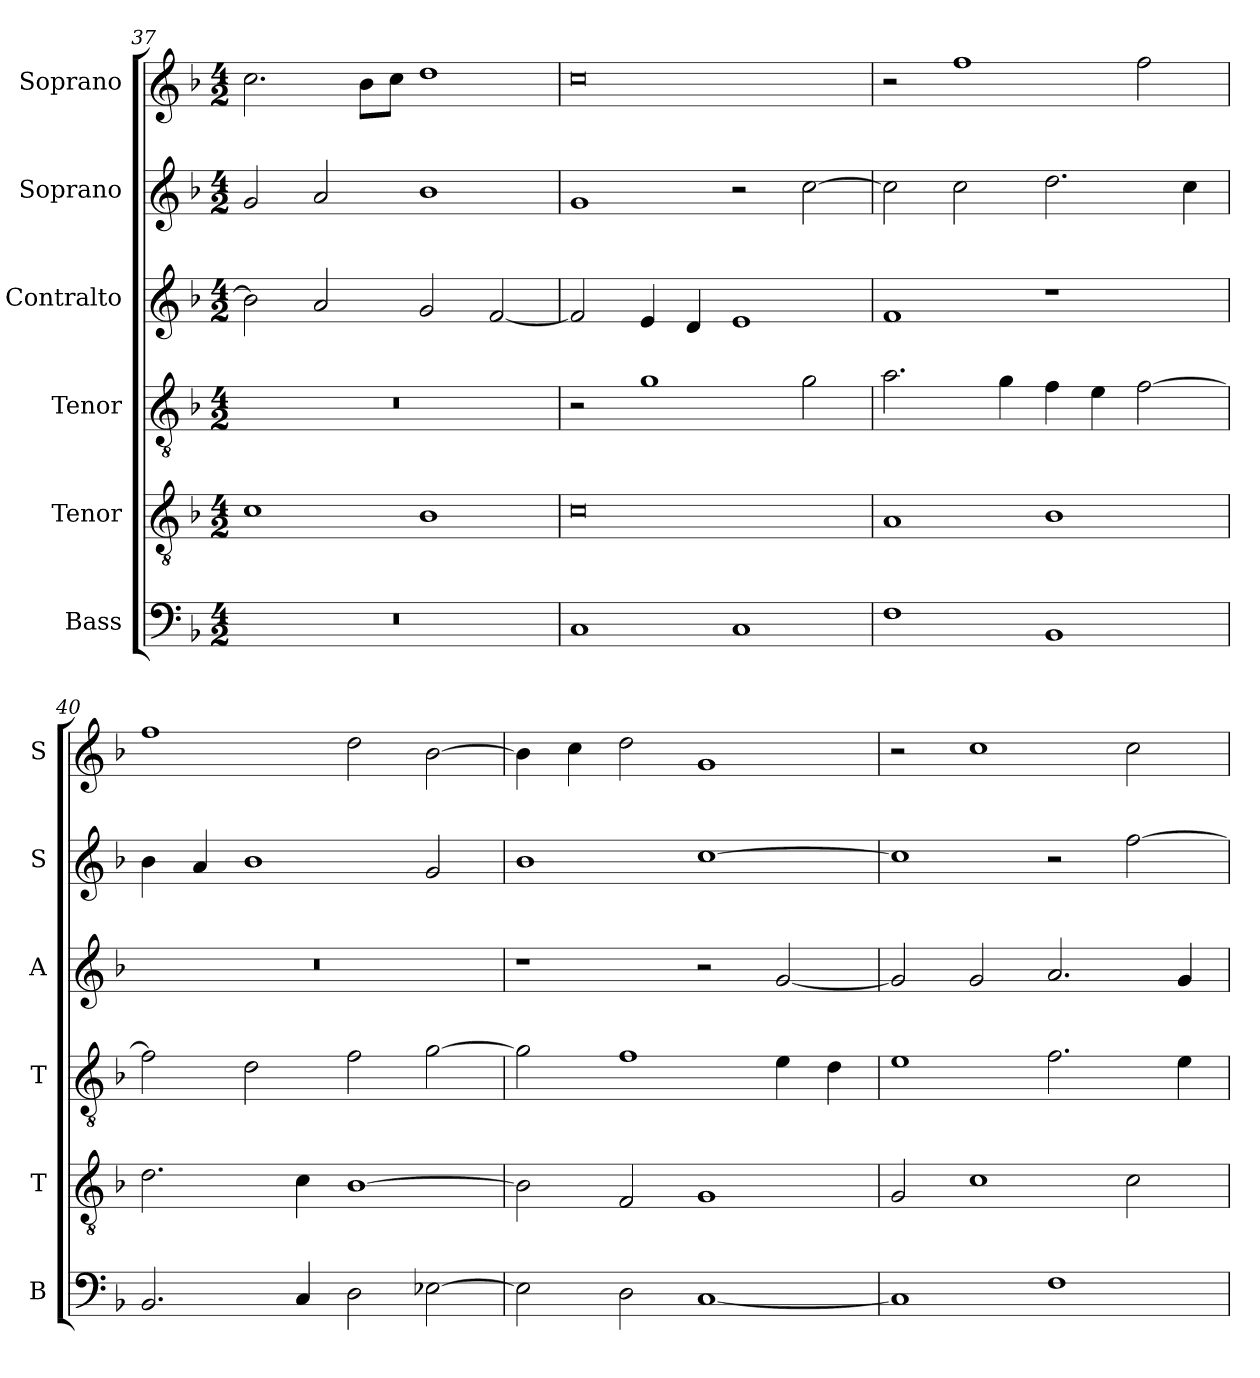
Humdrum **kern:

**kern	**kern	**kern	**kern	**kern	**kern
*part6	*part5	*part4	*part3	*part2	*part1
*staff6	*staff5	*staff4	*staff3	*staff2	*staff1
*I"Bass	*I"Tenor	*I"Tenor	*I"Contralto	*I"Soprano	*I"Soprano
*I'B	*I'T	*I'T	*I'A	*I'S	*I'S
*clefF4	*clefGv2	*clefGv2	*clefG2	*clefG2	*clefG2
*k[b-]	*k[b-]	*k[b-]	*k[b-]	*k[b-]	*k[b-]
*F:ion	*F:ion	*F:ion	*F:ion	*F:ion	*F:ion
*M4/2	*M4/2	*M4/2	*M4/2	*M4/2	*M4/2
=37	=37	=37	=37	=37	=37
0r	1c	0r	2b-]	2g	2.cc
.	.	.	2a	2a	.
.	.	.	.	.	8b-\L
.	.	.	.	.	8cc\J
.	1B-	.	2g	1b-	1dd
.	.	.	[2f	.	.
=38	=38	=38	=38	=38	=38
1C	0c	2r	2f]	1g	0cc
.	.	1g	4e	.	.
.	.	.	4d	.	.
1C	.	.	1e	2r	.
.	.	2g	.	[2cc	.
=39	=39	=39	=39	=39	=39
1F	1A	2.a	1f	2cc]	2r
.	.	.	.	2cc	1ff
.	.	4g	.	.	.
1BB-	1B-	4f	1r	2.dd	.
.	.	4e	.	.	.
.	.	[2f	.	.	2ff
.	.	.	.	4cc	.
=40	=40	=40	=40	=40	=40
2.BB-	2.d	2f]	0r	4b-	1ff
.	.	.	.	4a	.
.	.	2d	.	1b-	.
4C	4c	.	.	.	.
2D	[1B-	2f	.	.	2dd
[2E-X	.	[2g	.	2g	[2b-
=41	=41	=41	=41	=41	=41
2E-]	2B-]	2g]	1r	1b-	4b-]
.	.	.	.	.	4cc
2D	2F	1f	.	.	2dd
[1C	1G	.	2r	[1cc	1g
.	.	4e	[2g	.	.
.	.	4d	.	.	.
=42	=42	=42	=42	=42	=42
1C]	2G	1e	2g]	1cc]	2r
.	1c	.	2g	.	1cc
1F	.	2.f	2.a	2r	.
.	2c	.	.	[2ff	2cc
.	.	4e	4g	.	.
=	=	=	=	=	=
*-	*-	*-	*-	*-	*-
